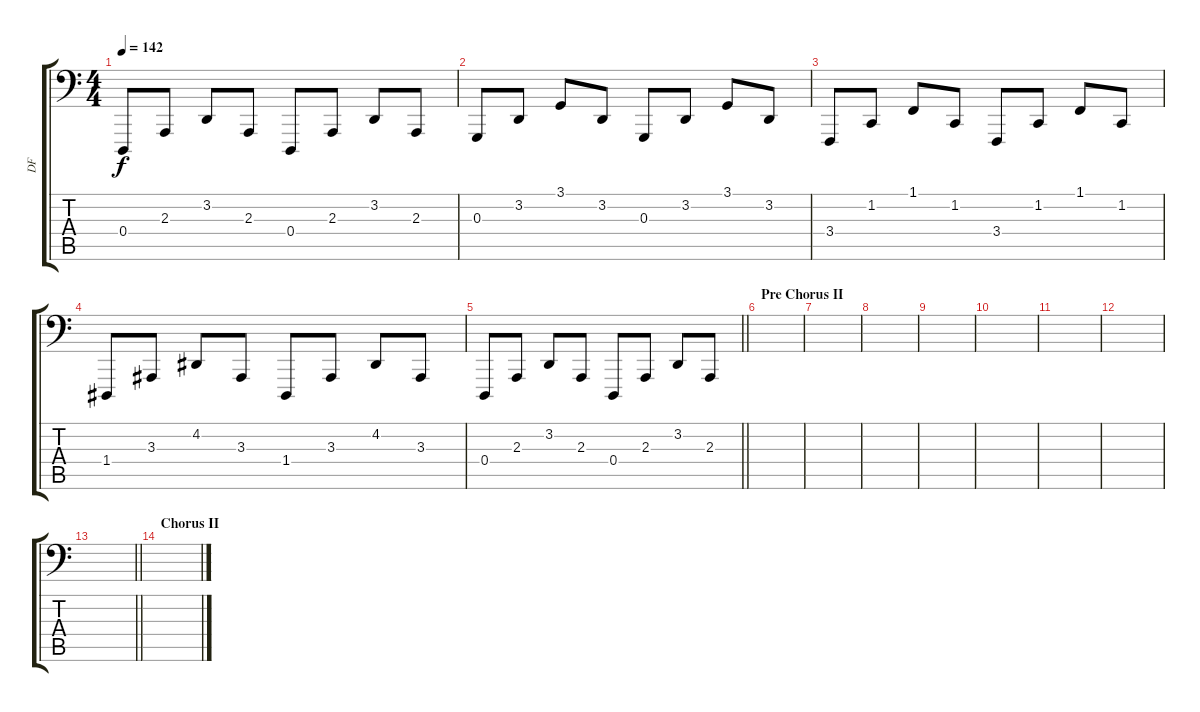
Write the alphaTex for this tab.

\track ("DF" "DF") {instrument acousticgrandpiano}
\staff {score tabs}
\tuning (E2 B1 G1 D1 A0 E0) {hide}
\ts (4 4)
\tempo 142
\clef f4
\ks c
0.4.8{dy f} 2.3.8 3.2.8 2.3.8 0.4.8 2.3.8 3.2.8 2.3.8 |
0.3.8 3.2.8 3.1.8 3.2.8 0.3.8 3.2.8 3.1.8 3.2.8 |
3.4.8 1.2.8 1.1.8 1.2.8 3.4.8 1.2.8 1.1.8 1.2.8 |
1.4.8 3.3.8 4.2.8 3.3.8 1.4.8 3.3.8 4.2.8 3.3.8 |
\barLineRight lightlight
0.4.8 2.3.8 3.2.8 2.3.8 0.4.8 2.3.8 3.2.8 2.3.8 |
\section ("" "Pre Chorus II")
|
|
|
|
|
|
|
\barLineRight lightlight
|
\section ("" "Chorus II")
